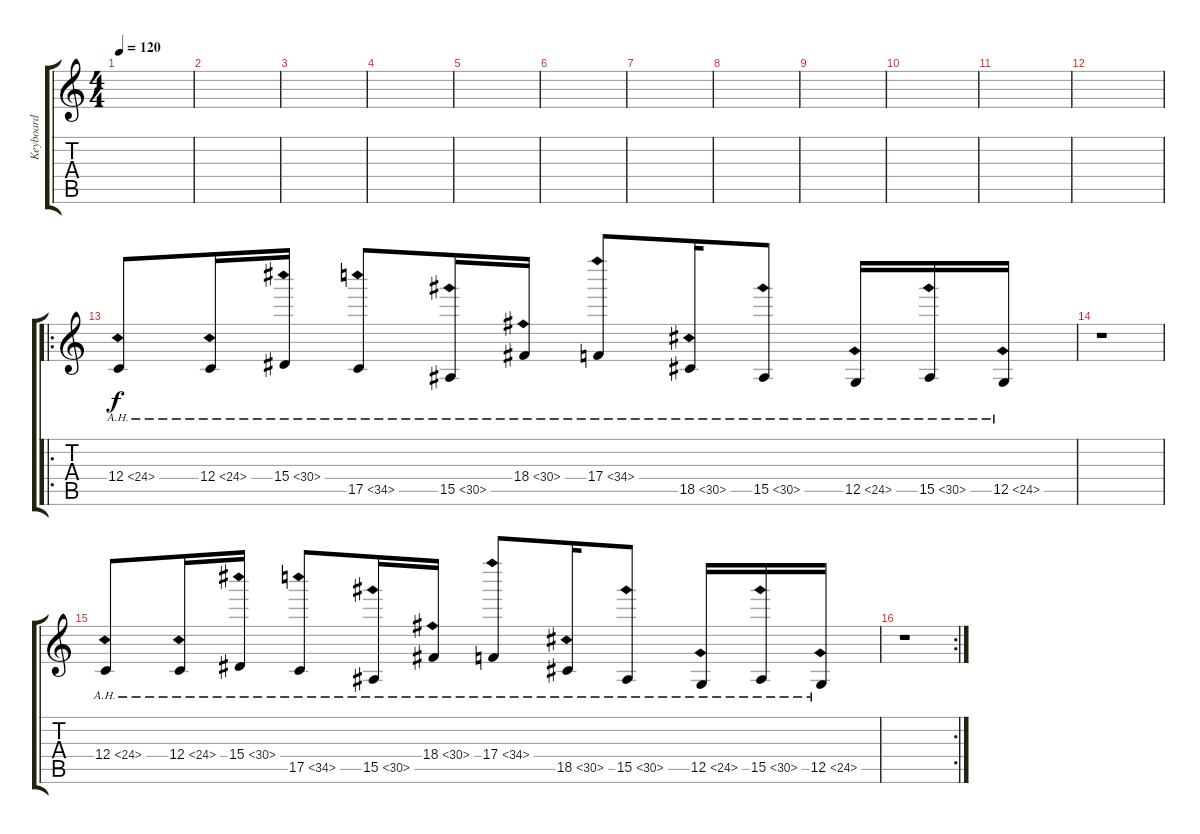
\track ("Keyboard" "Keyboard") {instrument celesta}
\staff {score tabs}
\tuning (D4 A3 F3 C3 G2 C2) {hide}
\ts (4 4)
\tempo 120
\clef g2
\ks c
|
|
|
|
|
|
|
|
|
|
|
|
\ro
12.4{ah 12}.8 12.4{ah 12}.16 15.4{ah 15}.16 17.5{ah 17}.8 15.5{ah 15}.16 18.4{ah 12}.16 17.4{ah 17}.8 18.5{ah 12}.16 15.5{ah 15}.8 12.5{ah 12}.16 15.5{ah 15}.16 12.5{ah 12}.16 |
r.1 |
12.4{ah 12}.8 12.4{ah 12}.16 15.4{ah 15}.16 17.5{ah 17}.8 15.5{ah 15}.16 18.4{ah 12}.16 17.4{ah 17}.8 18.5{ah 12}.16 15.5{ah 15}.8 12.5{ah 12}.16 15.5{ah 15}.16 12.5{ah 12}.16 |
\rc 2
r.1
